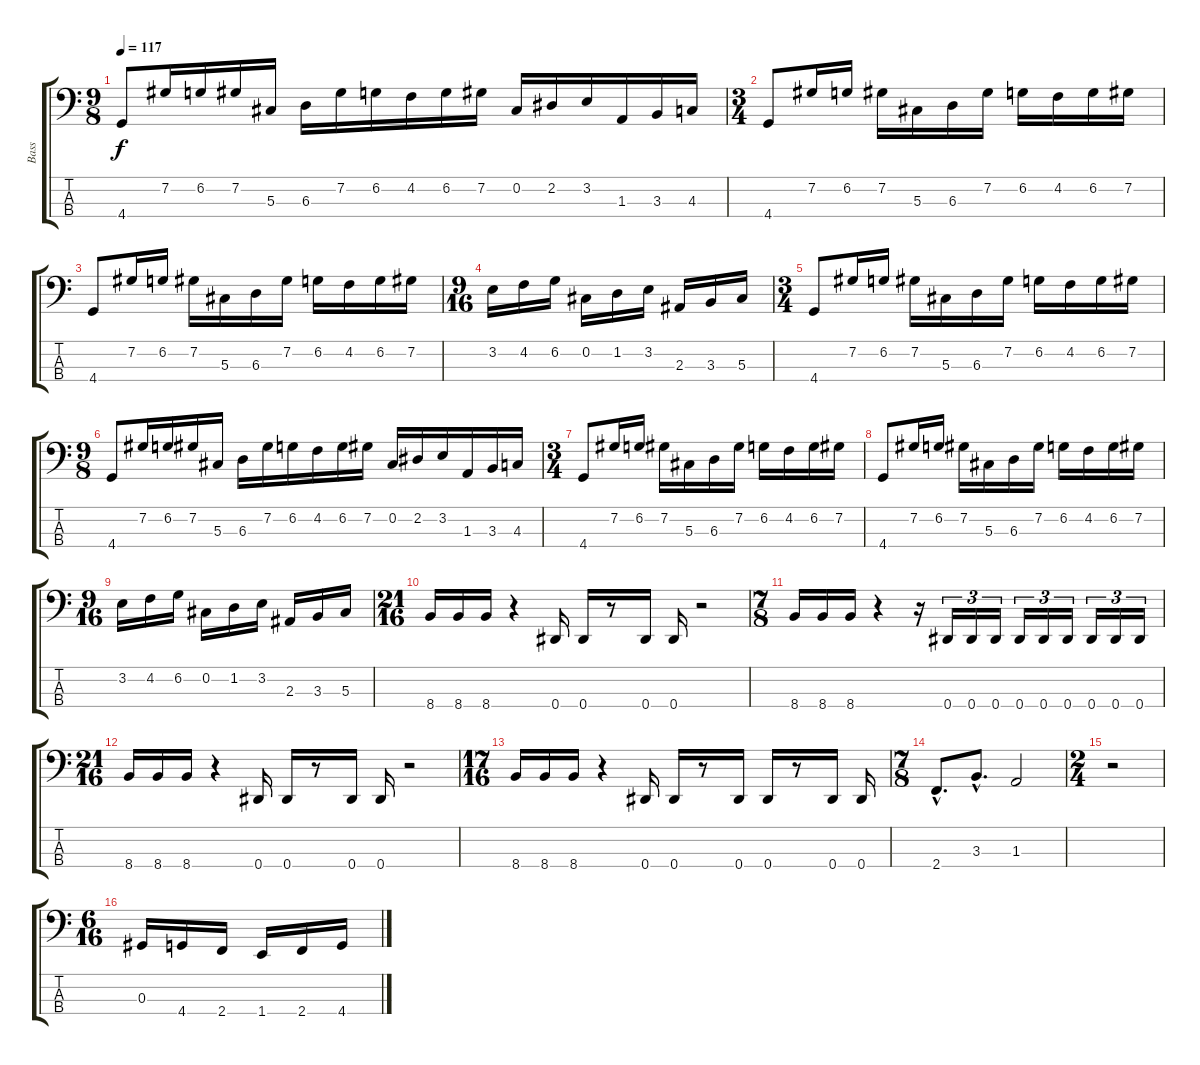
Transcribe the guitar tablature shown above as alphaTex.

\track ("Bass" "Bass") {instrument electricbasspick}
\staff {score tabs}
\tuning (Gb2 Db2 Ab1 Eb1) {hide}
\ts (9 8)
\tempo 117
\clef f4
\ks c
4.4.8{dy f} 7.2.16 6.2.16 7.2.16 5.3.16 6.3.16 7.2.16 6.2.16 4.2.16 6.2.16 7.2.16 0.2.16 2.2.16 3.2.16 1.3.16 3.3.16 4.3.16 |
\ts (3 4)
4.4.8 7.2.16 6.2.16 7.2.16 5.3.16 6.3.16 7.2.16 6.2.16 4.2.16 6.2.16 7.2.16 |
4.4.8 7.2.16 6.2.16 7.2.16 5.3.16 6.3.16 7.2.16 6.2.16 4.2.16 6.2.16 7.2.16 |
\ts (9 16)
3.2.16 4.2.16 6.2.16 0.2.16 1.2.16 3.2.16 2.3.16 3.3.16 5.3.16 |
\ts (3 4)
4.4.8 7.2.16 6.2.16 7.2.16 5.3.16 6.3.16 7.2.16 6.2.16 4.2.16 6.2.16 7.2.16 |
\ts (9 8)
4.4.8 7.2.16 6.2.16 7.2.16 5.3.16 6.3.16 7.2.16 6.2.16 4.2.16 6.2.16 7.2.16 0.2.16 2.2.16 3.2.16 1.3.16 3.3.16 4.3.16 |
\ts (3 4)
4.4.8 7.2.16 6.2.16 7.2.16 5.3.16 6.3.16 7.2.16 6.2.16 4.2.16 6.2.16 7.2.16 |
4.4.8 7.2.16 6.2.16 7.2.16 5.3.16 6.3.16 7.2.16 6.2.16 4.2.16 6.2.16 7.2.16 |
\ts (9 16)
3.2.16 4.2.16 6.2.16 0.2.16 1.2.16 3.2.16 2.3.16 3.3.16 5.3.16 |
\ts (21 16)
8.4.16 8.4.16 8.4.16 r.4 0.4.16 0.4.16 r.8 0.4.16 0.4.16 r.2 |
\ts (7 8)
8.4.16 8.4.16 8.4.16 r.4 r.16 0.4.16{tu (3 2)} 0.4.16{tu (3 2)} 0.4.16{tu (3 2)} 0.4.16{tu (3 2)} 0.4.16{tu (3 2)} 0.4.16{tu (3 2)} 0.4.16{tu (3 2)} 0.4.16{tu (3 2)} 0.4.16{tu (3 2)} |
\ts (21 16)
8.4.16 8.4.16 8.4.16 r.4 0.4.16 0.4.16 r.8 0.4.16 0.4.16 r.2 |
\ts (17 16)
8.4.16 8.4.16 8.4.16 r.4 0.4.16 0.4.16 r.8 0.4.16 0.4.16 r.8 0.4.16 0.4.16 |
\ts (7 8)
2.4{hac}.8{d} 3.3{hac}.8{d} 1.3.2 |
\ts (2 4)
r.2 |
\ts (6 16)
0.3.16 4.4.16 2.4.16 1.4.16 2.4.16 4.4.16
